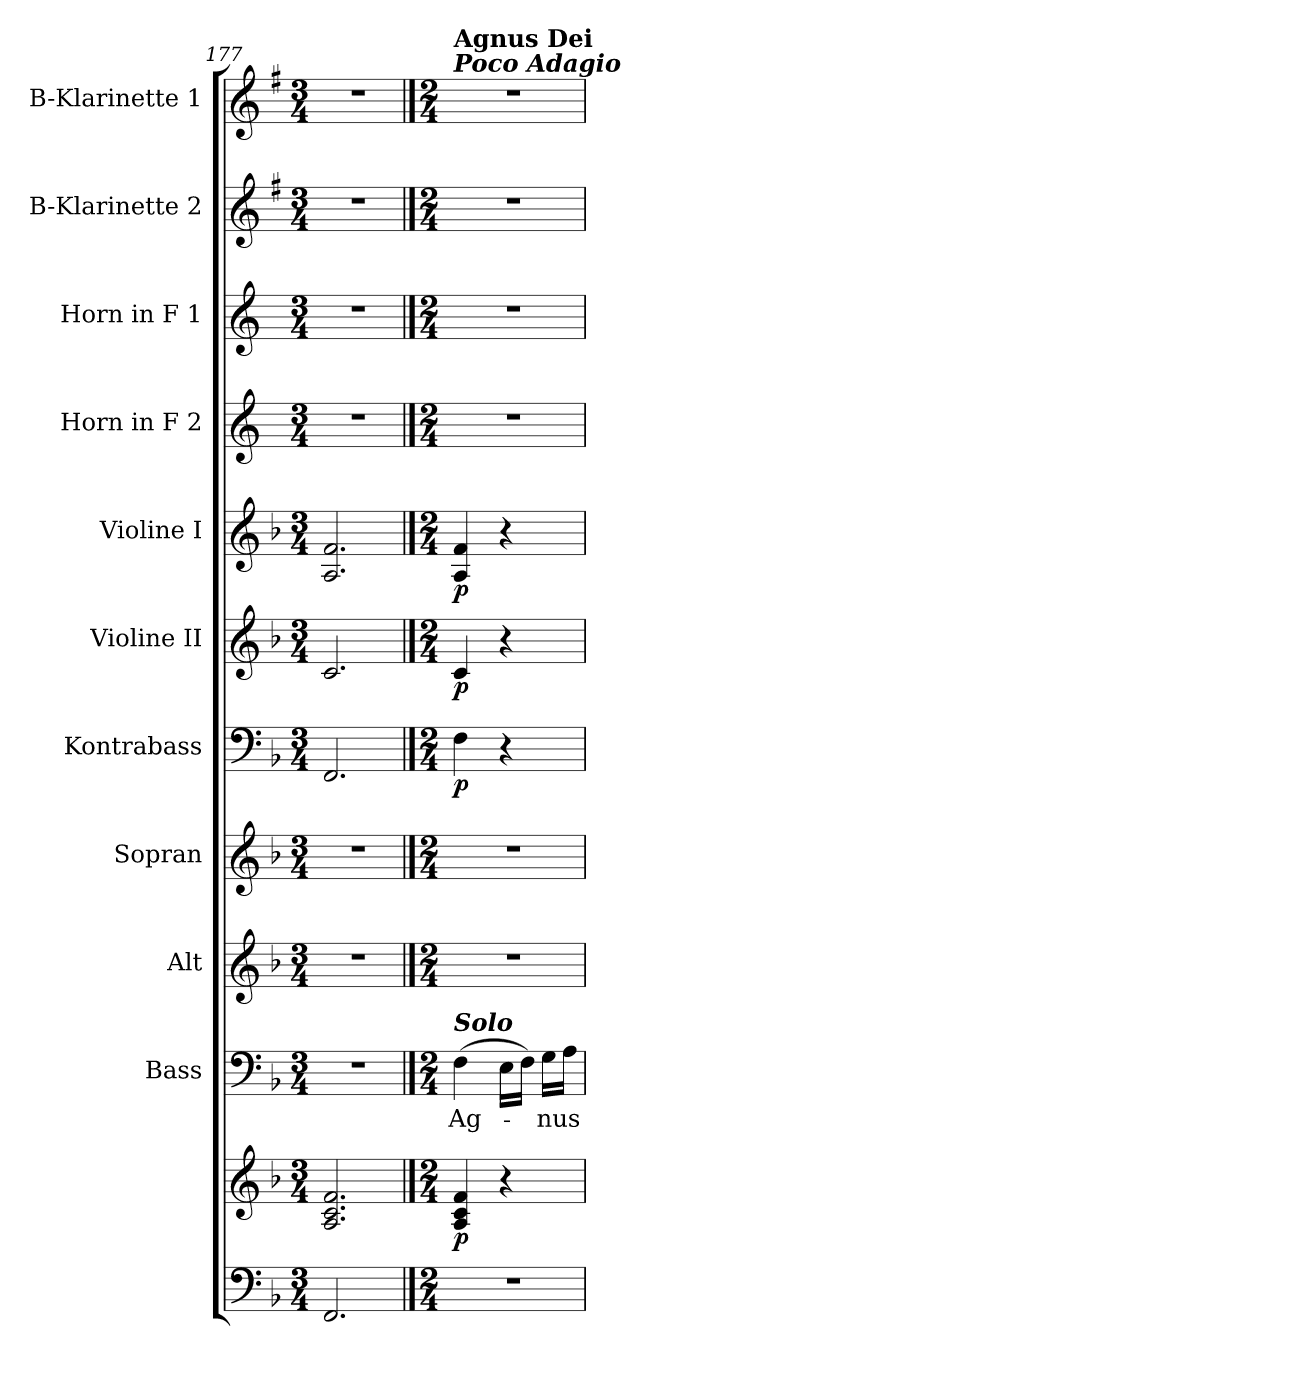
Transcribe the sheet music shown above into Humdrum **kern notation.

**kern	**kern	**dynam	**kern	**text	**kern	**kern	**kern	**dynam	**kern	**dynam	**kern	**dynam	**kern	**kern	**kern	**kern
*part11	*part11	*part11	*part10	*part10	*part9	*part8	*part7	*part7	*part6	*part6	*part5	*part5	*part4	*part3	*part2	*part1
*staff12	*staff11	*staff11/12	*staff10	*staff10	*staff9	*staff8	*staff7	*staff7	*staff6	*staff6	*staff5	*staff5	*staff4	*staff3	*staff2	*staff1
*	*	*	*I"Bass	*	*I"Alt	*I"Sopran	*I"Kontrabass	*	*I"Violine II	*	*I"Violine I	*	*I"Horn in F 2	*I"Horn in F 1	*I"B-Klarinette 2	*I"B-Klarinette 1
*	*	*	*I'B.	*	*I'A.	*I'S.	*I'Kb.	*	*I'Vl. II	*	*I'Vl. I	*	*	*	*I'B Kl. 2	*I'B Kl. 1
*clefF4	*clefG2	*	*clefF4	*	*clefG2	*clefG2	*clefF4	*	*clefG2	*	*clefG2	*	*clefG2	*clefG2	*clefG2	*clefG2
*	*	*	*	*	*	*	*ITrd7c12	*	*	*	*	*	*ITrd4c7	*ITrd4c7	*ITrd1c2	*ITrd1c2
*k[b-]	*k[b-]	*	*k[b-]	*	*k[b-]	*k[b-]	*k[b-]	*	*k[b-]	*	*k[b-]	*	*k[b-]	*k[b-]	*k[b-]	*k[b-]
*F:	*F:	*	*F:	*	*F:	*F:	*F:	*	*F:	*	*F:	*	*F:	*F:	*F:	*F:
*M3/4	*M3/4	*	*M3/4	*	*M3/4	*M3/4	*M3/4	*	*M3/4	*	*M3/4	*	*M3/4	*M3/4	*M3/4	*M3/4
=177	=177	=177	=177	=177	=177	=177	=177	=177	=177	=177	=177	=177	=177	=177	=177	=177
2.FF/	2.A/ 2.c/ 2.f/	.	2.r	.	2.r	2.r	2.FFF/	.	2.c/	.	2.A/ 2.f/	.	2.r	2.r	2.r	2.r
!!LO:PB:g=z
==178	==178	==178	==178	==178	==178	==178	==178	==178	==178	==178	==178	==178	==178	==178	==178	==178
*M2/4	*M2/4	*	*M2/4	*	*M2/4	*M2/4	*M2/4	*	*M2/4	*	*M2/4	*	*M2/4	*M2/4	*M2/4	*M2/4
!	!	!	!	!	!	!	!	!	!	!	!	!	!	!	!	!LO:TX:a:Bi:t=Poco Adagio
!	!	!	!	!	!	!	!	!	!	!	!	!	!	!	!	!LO:TX:a:B:t=Agnus Dei
!	!	!	!LO:TX:a:Bi:t=Solo	!	!	!	!	!	!	!	!	!	!	!	!	!
!	!	!LO:DY:b	!	!LO:LY:b	!	!	!	!LO:DY:b	!	!LO:DY:b	!	!LO:DY:b	!	!	!	!
2r	4A/ 4c/ 4f/	p	(>4F\	Ag-	2r	2r	4FF\	p	4c/	p	4A/ 4f/	p	2r	2r	2r	2r
.	4r	.	16E\LL	.	.	.	4r	.	4r	.	4r	.	.	.	.	.
.	.	.	16F\JJ)	.	.	.	.	.	.	.	.	.	.	.	.	.
!	!	!	!	!LO:LY:b	!	!	!	!	!	!	!	!	!	!	!	!
.	.	.	16G\LL	-nus	.	.	.	.	.	.	.	.	.	.	.	.
.	.	.	16A\JJ	.	.	.	.	.	.	.	.	.	.	.	.	.
=	=	=	=	=	=	=	=	=	=	=	=	=	=	=	=	=
*-	*-	*-	*-	*-	*-	*-	*-	*-	*-	*-	*-	*-	*-	*-	*-	*-
